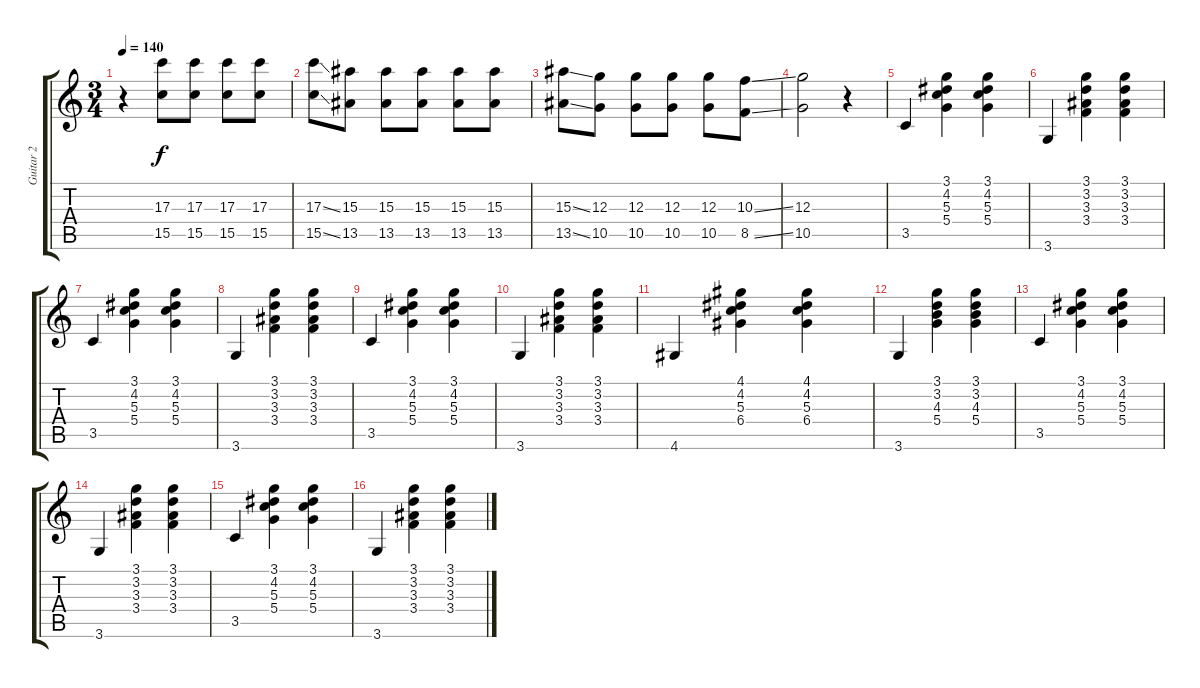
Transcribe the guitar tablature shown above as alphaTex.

\track ("Guitar 2" "Guitar 2") {instrument acousticguitarnylon}
\staff {score tabs}
\tuning (E4 B3 G3 D3 A2 E2) {hide}
\ts (3 4)
\tempo 140
\clef g2
\ks c
r.4{dy f instrument acousticguitarnylon} (17.3 15.5).8 (17.3 15.5).8 (17.3 15.5).8 (17.3 15.5).8 |
(17.3{ss} 15.5{ss}).8 (15.3 13.5).8 (15.3 13.5).8 (15.3 13.5).8 (15.3 13.5).8 (15.3 13.5).8 |
(15.3{ss} 13.5{ss}).8 (12.3 10.5).8 (12.3 10.5).8 (12.3 10.5).8 (12.3 10.5).8 (10.3{ss} 8.5{ss}).8 |
(12.3 10.5).2 r.4 |
3.5.4 (3.1 4.2 5.3 5.4).4 (3.1 4.2 5.3 5.4).4 |
3.6.4 (3.1 3.2 3.3 3.4).4 (3.1 3.2 3.3 3.4).4 |
3.5.4 (3.1 4.2 5.3 5.4).4 (3.1 4.2 5.3 5.4).4 |
3.6.4 (3.1 3.2 3.3 3.4).4 (3.1 3.2 3.3 3.4).4 |
3.5.4 (3.1 4.2 5.3 5.4).4 (3.1 4.2 5.3 5.4).4 |
3.6.4 (3.1 3.2 3.3 3.4).4 (3.1 3.2 3.3 3.4).4 |
4.6.4 (4.1 4.2 5.3 6.4).4 (4.1 4.2 5.3 6.4).4 |
3.6.4 (3.1 3.2 4.3 5.4).4 (3.1 3.2 4.3 5.4).4 |
3.5.4 (3.1 4.2 5.3 5.4).4 (3.1 4.2 5.3 5.4).4 |
3.6.4 (3.1 3.2 3.3 3.4).4 (3.1 3.2 3.3 3.4).4 |
3.5.4 (3.1 4.2 5.3 5.4).4 (3.1 4.2 5.3 5.4).4 |
3.6.4 (3.1 3.2 3.3 3.4).4 (3.1 3.2 3.3 3.4).4
